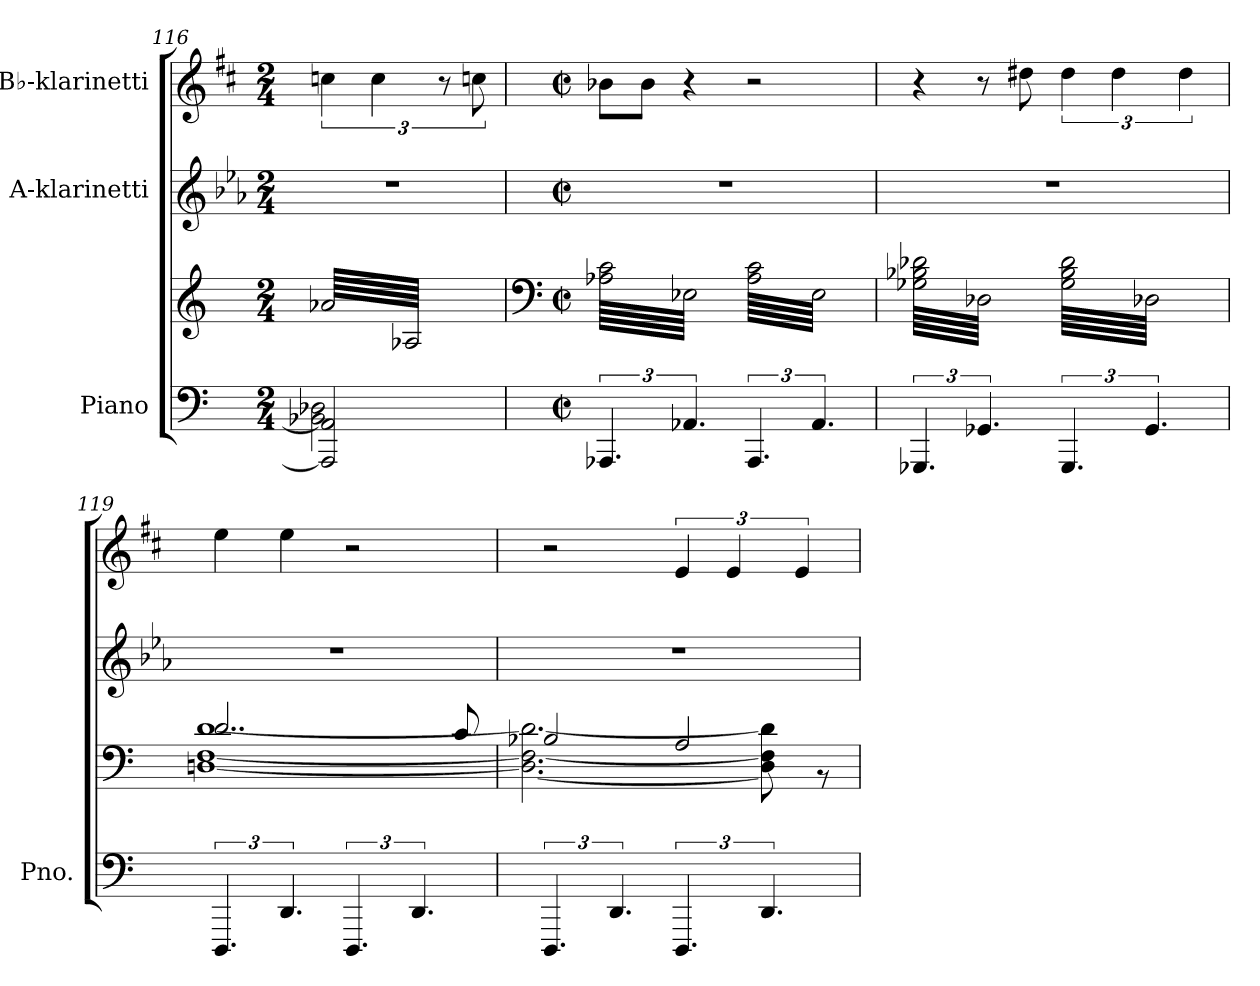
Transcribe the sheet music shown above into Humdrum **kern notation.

**kern	**kern	**kern	**kern
*part3	*part3	*part2	*part1
*staff4	*staff3	*staff2	*staff1
*I"Piano	*	*I"A-klarinetti	*I"B♭-klarinetti
*I'Pno.	*	*	*
*clefF4	*clefG2	*clefG2	*clefG2
*	*	*ITrd2c3	*ITrd1c2
*k[]	*k[]	*k[]	*k[]
*M2/4	*M2/4	*M2/4	*M2/4
=116	=116	=116	=116
*^	*	*	*
*	*	*tremolo	*	*
2AAA-/] 2AA-/]	2BB-X\ 2D-X\	64a-X/LLLL	2r	6b-X\
.	.	64A-X/	.	.
.	.	64a-X/	.	.
.	.	64A-X/	.	.
.	.	64a-X/	.	.
.	.	64A-X/	.	.
.	.	64a-X/	.	.
.	.	64A-X/	.	.
.	.	64a-X/	.	.
.	.	64A-X/	.	.
.	.	64a-X/	.	.
.	.	.	.	6b-\
.	.	64A-X/	.	.
.	.	64a-X/	.	.
.	.	64A-X/	.	.
.	.	64a-X/	.	.
.	.	64A-X/	.	.
.	.	64a-X/	.	.
.	.	64A-X/	.	.
.	.	64a-X/	.	.
.	.	64A-X/	.	.
.	.	64a-X/	.	.
.	.	64A-X/	.	.
.	.	.	.	12r
.	.	64a-X/	.	.
.	.	64A-X/	.	.
.	.	64a-X/	.	.
.	.	64A-X/	.	.
.	.	64a-X/	.	.
.	.	.	.	12b-X\
.	.	64A-X/	.	.
.	.	64a-X/	.	.
.	.	64A-X/	.	.
.	.	64a-X/	.	.
.	.	64A-X/JJJJ	.	.
*v	*v	*	*	*
=117	=117	=117	=117
*	*clefF4	*	*
*M2/2	*M2/2	*M2/2	*M2/2
*met(c|)	*met(c|)	*met(c|)	*met(c|)
6.AAA-X/	64A-X\ 64c\LLLL	1r	8a-X\L
.	64E-X\	.	.
.	64A-X\ 64c\	.	.
.	64E-X\	.	.
.	64A-X\ 64c\	.	.
.	64E-X\	.	.
.	64A-X\ 64c\	.	.
.	64E-X\	.	.
.	64A-X\ 64c\	.	8a-\J
.	64E-X\	.	.
.	64A-X\ 64c\	.	.
.	64E-X\	.	.
.	64A-X\ 64c\	.	.
.	64E-X\	.	.
.	64A-X\ 64c\	.	.
.	64E-X\	.	.
6.AA-X/	64A-X\ 64c\	.	4r
.	64E-X\	.	.
.	64A-X\ 64c\	.	.
.	64E-X\	.	.
.	64A-X\ 64c\	.	.
.	64E-X\	.	.
.	64A-X\ 64c\	.	.
.	64E-X\	.	.
.	64A-X\ 64c\	.	.
.	64E-X\	.	.
.	64A-X\ 64c\	.	.
.	64E-X\	.	.
.	64A-X\ 64c\	.	.
.	64E-X\	.	.
.	64A-X\ 64c\	.	.
.	64E-X\JJJJ	.	.
6.AAA-/	64A-\ 64c\LLLL	.	2r
.	64E-\	.	.
.	64A-\ 64c\	.	.
.	64E-\	.	.
.	64A-\ 64c\	.	.
.	64E-\	.	.
.	64A-\ 64c\	.	.
.	64E-\	.	.
.	64A-\ 64c\	.	.
.	64E-\	.	.
.	64A-\ 64c\	.	.
.	64E-\	.	.
.	64A-\ 64c\	.	.
.	64E-\	.	.
.	64A-\ 64c\	.	.
.	64E-\	.	.
6.AA-/	64A-\ 64c\	.	.
.	64E-\	.	.
.	64A-\ 64c\	.	.
.	64E-\	.	.
.	64A-\ 64c\	.	.
.	64E-\	.	.
.	64A-\ 64c\	.	.
.	64E-\	.	.
.	64A-\ 64c\	.	.
.	64E-\	.	.
.	64A-\ 64c\	.	.
.	64E-\	.	.
.	64A-\ 64c\	.	.
.	64E-\	.	.
.	64A-\ 64c\	.	.
.	64E-\JJJJ	.	.
!!LO:LB:g=z
=118	=118	=118	=118
6.GGG-X/	64G-X\ 64B-X\ 64d-X\LLLL	1r	4r
.	64D-X\	.	.
.	64G-X\ 64B-X\ 64d-X\	.	.
.	64D-X\	.	.
.	64G-X\ 64B-X\ 64d-X\	.	.
.	64D-X\	.	.
.	64G-X\ 64B-X\ 64d-X\	.	.
.	64D-X\	.	.
.	64G-X\ 64B-X\ 64d-X\	.	.
.	64D-X\	.	.
.	64G-X\ 64B-X\ 64d-X\	.	.
.	64D-X\	.	.
.	64G-X\ 64B-X\ 64d-X\	.	.
.	64D-X\	.	.
.	64G-X\ 64B-X\ 64d-X\	.	.
.	64D-X\	.	.
6.GG-X/	64G-X\ 64B-X\ 64d-X\	.	8r
.	64D-X\	.	.
.	64G-X\ 64B-X\ 64d-X\	.	.
.	64D-X\	.	.
.	64G-X\ 64B-X\ 64d-X\	.	.
.	64D-X\	.	.
.	64G-X\ 64B-X\ 64d-X\	.	.
.	64D-X\	.	.
.	64G-X\ 64B-X\ 64d-X\	.	8cc#X\
.	64D-X\	.	.
.	64G-X\ 64B-X\ 64d-X\	.	.
.	64D-X\	.	.
.	64G-X\ 64B-X\ 64d-X\	.	.
.	64D-X\	.	.
.	64G-X\ 64B-X\ 64d-X\	.	.
.	64D-X\JJJJ	.	.
6.GGG-/	64G-\ 64B-\ 64d-\LLLL	.	6cc#\
.	64D-X\	.	.
.	64G-\ 64B-\ 64d-\	.	.
.	64D-X\	.	.
.	64G-\ 64B-\ 64d-\	.	.
.	64D-X\	.	.
.	64G-\ 64B-\ 64d-\	.	.
.	64D-X\	.	.
.	64G-\ 64B-\ 64d-\	.	.
.	64D-X\	.	.
.	64G-\ 64B-\ 64d-\	.	.
.	.	.	6cc#\
.	64D-X\	.	.
.	64G-\ 64B-\ 64d-\	.	.
.	64D-X\	.	.
.	64G-\ 64B-\ 64d-\	.	.
.	64D-X\	.	.
6.GG-/	64G-\ 64B-\ 64d-\	.	.
.	64D-X\	.	.
.	64G-\ 64B-\ 64d-\	.	.
.	64D-X\	.	.
.	64G-\ 64B-\ 64d-\	.	.
.	64D-X\	.	.
.	.	.	6cc#\
.	64G-\ 64B-\ 64d-\	.	.
.	64D-X\	.	.
.	64G-\ 64B-\ 64d-\	.	.
.	64D-X\	.	.
.	64G-\ 64B-\ 64d-\	.	.
.	64D-X\	.	.
.	64G-\ 64B-\ 64d-\	.	.
.	64D-X\	.	.
.	64G-\ 64B-\ 64d-\	.	.
.	64D-X\JJJJ	.	.
*	*Xtremolo	*	*
=119	=119	=119	=119
*	*^	*	*
6.DDD/	2..d/	[1Dn [1F [1d	1r	4dd\
.	.	.	.	.
.	.	.	.	.
.	.	.	.	.
.	.	.	.	.
.	.	.	.	.
.	.	.	.	.
.	.	.	.	.
.	.	.	.	.
.	.	.	.	.
.	.	.	.	.
.	.	.	.	.
.	.	.	.	.
.	.	.	.	.
.	.	.	.	.
.	.	.	.	.
6.DD/	.	.	.	4dd\
6.DDD/	.	.	.	2r
6.DD/	.	.	.	.
.	8c/	.	.	.
=120	=120	=120	=120	=120
6.DDD/	2B-X/	2.D\_ 2.F\_ 2.d\_	1r	2r
6.DD/	.	.	.	.
6.DDD/	2A/	.	.	6d/
.	.	.	.	6d/
6.DD/	.	8D\] 8F\] 8d\]	.	.
.	.	.	.	6d/
.	.	8r	.	.
*	*v	*v	*	*
=	=	=	=
*-	*-	*-	*-
